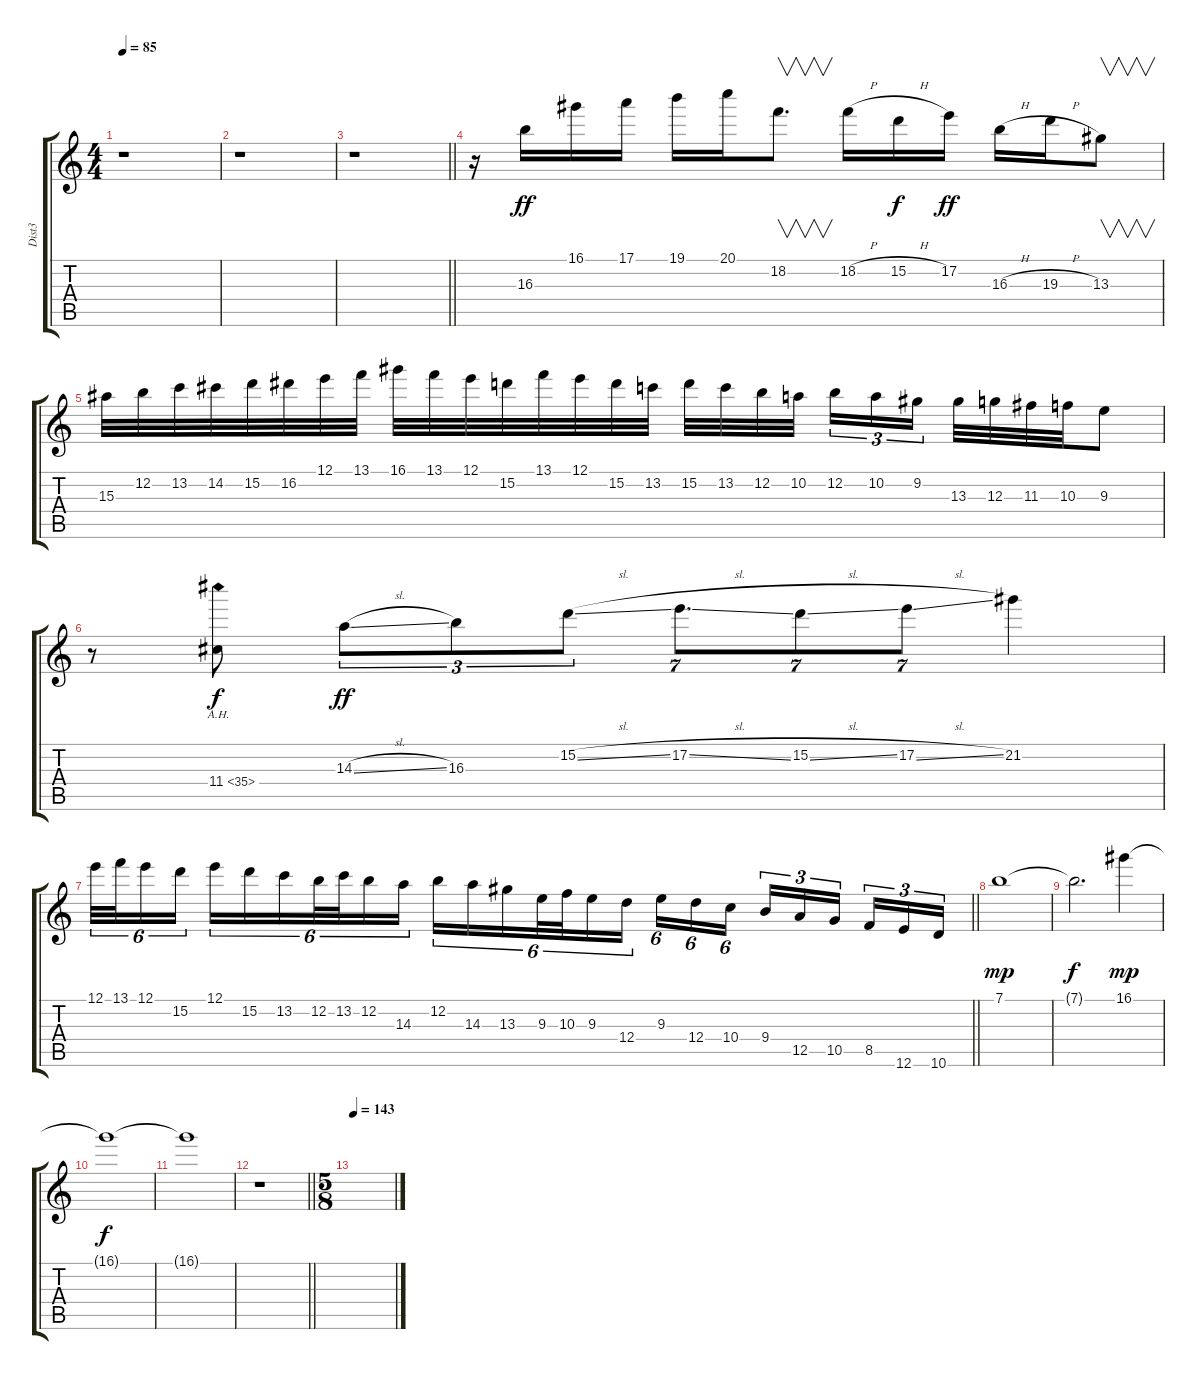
\track ("Dist3" "Dist3") {instrument distortionguitar}
\staff {score tabs}
\tuning (E4 B3 G3 D3 A2 E2) {hide}
\ts (4 4)
\tempo 85
\clef g2
\ks c
r.1{dy f} |
r.1 |
\barLineRight lightlight
r.1 |
\section ("" "")
r.16 16.3.16{dy ff} 16.1.16 17.1.16 19.1.16 20.1.16 18.2.8{v d} 18.2{h}.16 15.2{h}.16{dy f} 17.2.16{dy ff} 16.3{h}.16 19.3{h}.16 13.3.8{v} |
15.3.32 12.2.32 13.2.32 14.2.32 15.2.32 16.2.32 12.1.32 13.1.32 16.1.32 13.1.32 12.1.32 15.2.32 13.1.32 12.1.32 15.2.32 13.2.32 15.2.32 13.2.32 12.2.32 10.2.32{beam splitsecondary} 12.2.16{tu (3 2)} 10.2.16{tu (3 2)} 9.2.16{tu (3 2)} 13.3.32 12.3.32 11.3.32 10.3.32 9.3.8 |
r.8 11.4{ah 24}.8{dy f} 14.3{sl}.8{tu (3 2) dy ff} 16.3.8{tu (3 2)} 15.2{sl}.8{tu (3 2)} 17.2{sl}.8{d tu (7 4)} 15.2{sl}.8{tu (7 4)} 17.2{sl}.8{tu (7 4)} 21.2.4 |
\barLineRight lightlight
12.1.32{tu (6 4)} 13.1.32{tu (6 4)} 12.1.16{tu (6 4)} 15.2.16{tu (6 4) beam splitsecondary} 12.1.16{tu (6 4)} 15.2.16{tu (6 4)} 13.2.16{tu (6 4)} 12.2.32{tu (6 4)} 13.2.32{tu (6 4)} 12.2.16{tu (6 4)} 14.3.16{tu (6 4) beam splitsecondary} 12.2.16{tu (6 4)} 14.3.16{tu (6 4)} 13.3.16{tu (6 4)} 9.3.32{tu (6 4)} 10.3.32{tu (6 4)} 9.3.16{tu (6 4)} 12.4.16{tu (6 4) beam splitsecondary} 9.3.16{tu (6 4)} 12.4.16{tu (6 4)} 10.4.16{tu (6 4)} 9.4.16{tu (3 2)} 12.5.16{tu (3 2)} 10.5.16{tu (3 2) beam splitsecondary} 8.5.16{tu (3 2)} 12.6.16{tu (3 2)} 10.6.16{tu (3 2)} |
\section ("" "")
7.1.1{dy mp} |
7.1{t}.2{d dy f} 16.1.4{dy mp} |
16.1{t}.1{dy f} |
16.1{t}.1 |
\barLineRight lightlight
r.1 |
\ts (5 8)
\section ("" "")
\tempo 143
